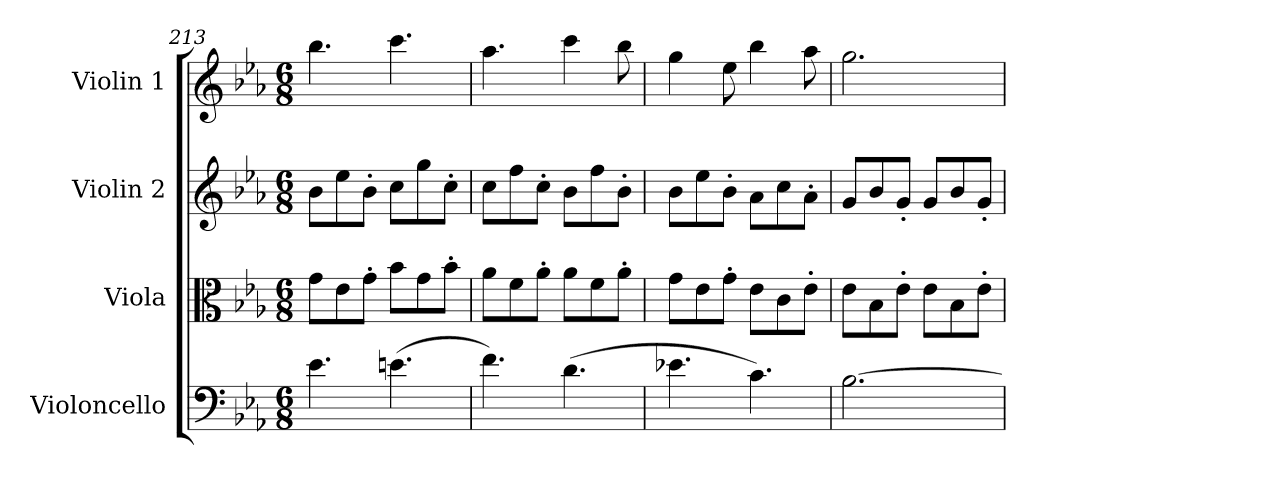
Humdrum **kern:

**kern	**kern	**kern	**kern
*part4	*part3	*part2	*part1
*staff4	*staff3	*staff2	*staff1
*I"Violoncello	*I"Viola	*I"Violin 2	*I"Violin 1
*I'Vc	*I'Vla	*I'Vln	*I'Vln
*clefF4	*clefC3	*clefG2	*clefG2
*k[b-e-a-]	*k[b-e-a-]	*k[b-e-a-]	*k[b-e-a-]
*M6/8	*M6/8	*M6/8	*M6/8
=213	=213	=213	=213
4.e-\	8g\L	8b-\L	4.bb-\
.	8e-\	8ee-\	.
.	8g'\J	8b-'\J	.
(>4.en\	8b-\L	8cc\L	4.ccc\
.	8g\	8gg\	.
.	8b-'\J	8cc'\J	.
!!LO:LB:g=z
=214	=214	=214	=214
4.f\)	8a-\L	8cc\L	4.aa-\
.	8f\	8ff\	.
.	8a-'\J	8cc'\J	.
(>4.d\	8a-\L	8b-\L	4ccc\
.	8f\	8ff\	.
.	8a-'\J	8b-'\J	8bb-\
=215	=215	=215	=215
4.e-X\	8g\L	8b-\L	4gg\
.	8e-\	8ee-\	.
.	8g'\J	8b-'\J	8ee-\
4.c\)	8e-\L	8a-\L	4bb-\
.	8c\	8cc\	.
.	8e-'\J	8a-'\J	8aa-\
=216	=216	=216	=216
[2.B-\	8e-\L	8g/L	2.gg\
.	8B-\	8b-/	.
.	8e-'\J	8g'/J	.
.	8e-\L	8g/L	.
.	8B-\	8b-/	.
.	8e-'\J	8g'/J	.
=	=	=	=
*-	*-	*-	*-
